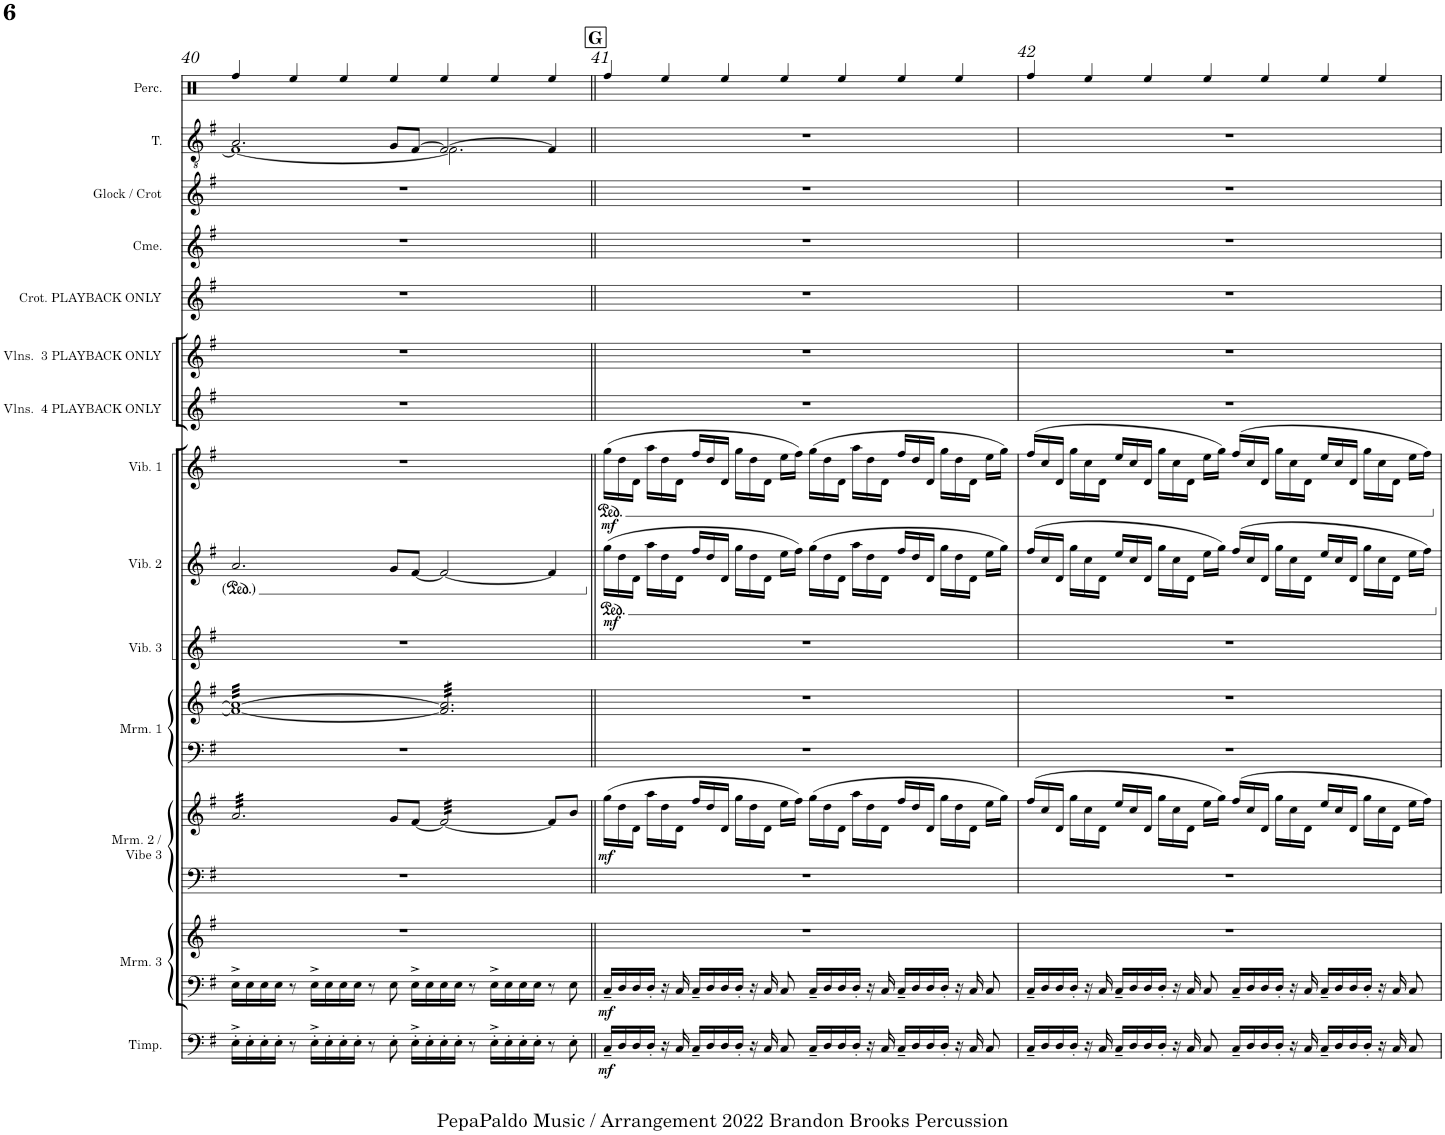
**kern	**dynam	**kern	**kern	**dynam	**kern	**kern	**dynam	**kern	**kern	**kern	**kern	**dynam	**kern	**dynam	**kern	**kern	**kern	**kern	**kern	**kern	**kern
*part14	*part14	*part13	*part13	*part13	*part12	*part12	*part12	*part11	*part11	*part10	*part9	*part9	*part8	*part8	*part7	*part6	*part5	*part4	*part3	*part2	*part1
*staff17	*staff17	*staff16	*staff15	*staff15/16	*staff14	*staff13	*staff13/14	*staff12	*staff11	*staff10	*staff9	*staff9	*staff8	*staff8	*staff7	*staff6	*staff5	*staff4	*staff3	*staff2	*staff1
*I"Timpani	*	*I"Marimba 3	*	*	*I"Marimba 2 /  Vibe 3	*	*	*I"Marimba 1	*	*I"Vibraphone 3	*I"Vibraphone 2	*	*I"Vibraphone 1	*	*I"Violins 4 PLAYBACK ONLY	*I"Violins 3 PLAYBACK ONLY	*I"Crotales PLAYBACK ONLY	*I"Chimes	*I"Glock / Crot	*I"Tenor	*I"Percussion
*I'Timp.	*	*I'Mrm. 3	*	*	*I'Mrm. 2 /  Vibe 3	*	*	*I'Mrm. 1	*	*I'Vib. 3	*I'Vib. 2	*	*I'Vib. 1	*	*I'Vlns.  4 PLAYBACK ONLY	*I'Vlns.  3 PLAYBACK ONLY	*I'Crot. PLAYBACK ONLY	*I'Cme.	*I'Glock / Crot	*I'T.	*I'Perc.
!!LO:PB:g=z
*clefF4	*	*clefF4	*clefG2	*	*clefF4	*clefG2	*	*clefF4	*clefG2	*clefG2	*clefG2	*	*clefG2	*	*clefG2	*clefG2	*clefG2	*clefG2	*clefG2	*clefGv2	*clefX
*	*	*	*	*	*	*	*	*	*	*	*	*	*	*	*	*	*Trd-14c-24	*	*Trd-14c-24	*	*
*k[f#]	*	*k[f#]	*k[f#]	*	*k[f#]	*k[f#]	*	*k[f#]	*k[f#]	*k[f#]	*k[f#]	*	*k[f#]	*	*k[f#]	*k[f#]	*k[f#]	*k[f#]	*k[f#]	*k[f#]	*k[]
*M7/4	*	*M7/4	*M7/4	*	*M7/4	*M7/4	*	*M7/4	*M7/4	*M7/4	*M7/4	*	*M7/4	*	*M7/4	*M7/4	*M7/4	*M7/4	*M7/4	*M7/4	*M7/4
=40	=40	=40	=40	=40	=40	=40	=40	=40	=40	=40	=40	=40	=40	=40	=40	=40	=40	=40	=40	=40	=40
*	*	*	*	*	*	*	*	*	*	*	*	*	*	*	*	*	*	*	*	*^	*
*	*	*	*	*	*	*tremolo	*	*	*	*	*	*	*	*	*	*	*	*	*	*	*	*
*	*	*	*	*	*	*	*	*	*tremolo	*	*	*	*	*	*	*	*	*	*	*	*	*
16E'^\LL	.	16E^\LL	1..r	.	1..r	32a/LLL	.	1..r	32f# 32aLLL	1..r	2.a/	.	1..r	.	1..r	1..r	1..r	1..r	1..r	2.A/	1F#_	4Rff/
.	.	.	.	.	.	32a/	.	.	32f# 32a	.	.	.	.	.	.	.	.	.	.	.	.	.
16E'\	.	16E\	.	.	.	32a/	.	.	32f# 32a	.	.	.	.	.	.	.	.	.	.	.	.	.
.	.	.	.	.	.	32a/	.	.	32f# 32a	.	.	.	.	.	.	.	.	.	.	.	.	.
16E'\	.	16E\	.	.	.	32a/	.	.	32f# 32a	.	.	.	.	.	.	.	.	.	.	.	.	.
.	.	.	.	.	.	32a/	.	.	32f# 32a	.	.	.	.	.	.	.	.	.	.	.	.	.
16E'\JJ	.	16E\JJ	.	.	.	32a/	.	.	32f# 32a	.	.	.	.	.	.	.	.	.	.	.	.	.
.	.	.	.	.	.	32a/	.	.	32f# 32a	.	.	.	.	.	.	.	.	.	.	.	.	.
8r	.	8r	.	.	.	32a/	.	.	32f# 32a	.	.	.	.	.	.	.	.	.	.	.	.	4Ree/
.	.	.	.	.	.	32a/	.	.	32f# 32a	.	.	.	.	.	.	.	.	.	.	.	.	.
.	.	.	.	.	.	32a/	.	.	32f# 32a	.	.	.	.	.	.	.	.	.	.	.	.	.
.	.	.	.	.	.	32a/	.	.	32f# 32a	.	.	.	.	.	.	.	.	.	.	.	.	.
16E'^\LL	.	16E^\LL	.	.	.	32a/	.	.	32f# 32a	.	.	.	.	.	.	.	.	.	.	.	.	.
.	.	.	.	.	.	32a/	.	.	32f# 32a	.	.	.	.	.	.	.	.	.	.	.	.	.
16E'\	.	16E\	.	.	.	32a/	.	.	32f# 32a	.	.	.	.	.	.	.	.	.	.	.	.	.
.	.	.	.	.	.	32a/	.	.	32f# 32a	.	.	.	.	.	.	.	.	.	.	.	.	.
16E'\	.	16E\	.	.	.	32a/	.	.	32f# 32a	.	.	.	.	.	.	.	.	.	.	.	.	4Ree/
.	.	.	.	.	.	32a/	.	.	32f# 32a	.	.	.	.	.	.	.	.	.	.	.	.	.
16E'\JJ	.	16E\JJ	.	.	.	32a/	.	.	32f# 32a	.	.	.	.	.	.	.	.	.	.	.	.	.
.	.	.	.	.	.	32a/	.	.	32f# 32a	.	.	.	.	.	.	.	.	.	.	.	.	.
8r	.	8r	.	.	.	32a/	.	.	32f# 32a	.	.	.	.	.	.	.	.	.	.	.	.	.
.	.	.	.	.	.	32a/	.	.	32f# 32a	.	.	.	.	.	.	.	.	.	.	.	.	.
.	.	.	.	.	.	32a/	.	.	32f# 32a	.	.	.	.	.	.	.	.	.	.	.	.	.
.	.	.	.	.	.	32a/JJJ	.	.	32f# 32a	.	.	.	.	.	.	.	.	.	.	.	.	.
*	*	*	*	*	*	*Xtremolo	*	*	*	*	*	*	*	*	*	*	*	*	*	*	*	*
8E'\	.	8E\	.	.	.	8g/L	.	.	32f# 32a	.	8g/L	.	.	.	.	.	.	.	.	8G/L	.	4Ree/
.	.	.	.	.	.	.	.	.	32f# 32a	.	.	.	.	.	.	.	.	.	.	.	.	.
.	.	.	.	.	.	.	.	.	32f# 32a	.	.	.	.	.	.	.	.	.	.	.	.	.
.	.	.	.	.	.	.	.	.	32f# 32a	.	.	.	.	.	.	.	.	.	.	.	.	.
16E'^\LL	.	16E^\LL	.	.	.	[8f#/J	.	.	32f# 32a	.	[8f#/J	.	.	.	.	.	.	.	.	[8F#/J	.	.
.	.	.	.	.	.	.	.	.	32f# 32a	.	.	.	.	.	.	.	.	.	.	.	.	.
16E'\	.	16E\	.	.	.	.	.	.	32f# 32a	.	.	.	.	.	.	.	.	.	.	.	.	.
.	.	.	.	.	.	.	.	.	32f# 32aJJJ	.	.	.	.	.	.	.	.	.	.	.	.	.
*	*	*	*	*	*	*tremolo	*	*	*	*	*	*	*	*	*	*	*	*	*	*	*	*
16E'\	.	16E\	.	.	.	32f#/LLL	.	.	32f#/] 32a/]LLL	.	2f#/_	.	.	.	.	.	.	.	.	2F#/_	2.F#\]	4Ree/
.	.	.	.	.	.	32f#/	.	.	32f#/ 32a/	.	.	.	.	.	.	.	.	.	.	.	.	.
16E'\JJ	.	16E\JJ	.	.	.	32f#/	.	.	32f#/ 32a/	.	.	.	.	.	.	.	.	.	.	.	.	.
.	.	.	.	.	.	32f#/	.	.	32f#/ 32a/	.	.	.	.	.	.	.	.	.	.	.	.	.
8r	.	8r	.	.	.	32f#/	.	.	32f#/ 32a/	.	.	.	.	.	.	.	.	.	.	.	.	.
.	.	.	.	.	.	32f#/	.	.	32f#/ 32a/	.	.	.	.	.	.	.	.	.	.	.	.	.
.	.	.	.	.	.	32f#/	.	.	32f#/ 32a/	.	.	.	.	.	.	.	.	.	.	.	.	.
.	.	.	.	.	.	32f#/	.	.	32f#/ 32a/	.	.	.	.	.	.	.	.	.	.	.	.	.
16E'^\LL	.	16E^\LL	.	.	.	32f#/	.	.	32f#/ 32a/	.	.	.	.	.	.	.	.	.	.	.	.	4Ree/
.	.	.	.	.	.	32f#/	.	.	32f#/ 32a/	.	.	.	.	.	.	.	.	.	.	.	.	.
16E'\	.	16E\	.	.	.	32f#/	.	.	32f#/ 32a/	.	.	.	.	.	.	.	.	.	.	.	.	.
.	.	.	.	.	.	32f#/	.	.	32f#/ 32a/	.	.	.	.	.	.	.	.	.	.	.	.	.
16E'\	.	16E\	.	.	.	32f#/	.	.	32f#/ 32a/	.	.	.	.	.	.	.	.	.	.	.	.	.
.	.	.	.	.	.	32f#/	.	.	32f#/ 32a/	.	.	.	.	.	.	.	.	.	.	.	.	.
16E'\JJ	.	16E\JJ	.	.	.	32f#/	.	.	32f#/ 32a/	.	.	.	.	.	.	.	.	.	.	.	.	.
.	.	.	.	.	.	32f#/JJJ	.	.	32f#/ 32a/	.	.	.	.	.	.	.	.	.	.	.	.	.
*	*	*	*	*	*	*Xtremolo	*	*	*	*	*	*	*	*	*	*	*	*	*	*	*	*
8r	.	8r	.	.	.	8f#/L]	.	.	32f#/ 32a/	.	4f#/]	.	.	.	.	.	.	.	.	4F#/]	.	4Ree/
.	.	.	.	.	.	.	.	.	32f#/ 32a/	.	.	.	.	.	.	.	.	.	.	.	.	.
.	.	.	.	.	.	.	.	.	32f#/ 32a/	.	.	.	.	.	.	.	.	.	.	.	.	.
.	.	.	.	.	.	.	.	.	32f#/ 32a/	.	.	.	.	.	.	.	.	.	.	.	.	.
8E'\	.	8E\	.	.	.	8b/J	.	.	32f#/ 32a/	.	.	.	.	.	.	.	.	.	.	.	.	.
.	.	.	.	.	.	.	.	.	32f#/ 32a/	.	.	.	.	.	.	.	.	.	.	.	.	.
.	.	.	.	.	.	.	.	.	32f#/ 32a/	.	.	.	.	.	.	.	.	.	.	.	.	.
.	.	.	.	.	.	.	.	.	32f#/ 32a/JJJ	.	.	.	.	.	.	.	.	.	.	.	.	.
*	*	*	*	*	*	*	*	*	*Xtremolo	*	*	*	*	*	*	*	*	*	*	*	*	*
*	*	*	*	*	*	*	*	*	*	*	*	*	*	*	*	*	*	*	*	*v	*v	*
!!LO:REH:place=s1:a:B:cj:fs=14:t=G
=41||	=41||	=41||	=41||	=41||	=41||	=41||	=41||	=41||	=41||	=41||	=41||	=41||	=41||	=41||	=41||	=41||	=41||	=41||	=41||	=41||	=41||
*	*	*	*	*	*	*	*	*	*	*	*ped	*	*	*	*	*	*	*	*	*	*
*	*	*	*	*	*	*	*	*	*	*	*	*	*ped	*	*	*	*	*	*	*	*
!	!LO:DY:b	!	!	!LO:DY:b=2	!	!	!LO:DY:b	!	!	!	!	!LO:DY:b	!	!LO:DY:b	!	!	!	!	!	!	!
16C~/LL	mf	16C~/LL	1..r	mf	1..r	(16gg\LL	mf	1..r	1..r	1..r	(16gg\LL	mf	(16gg\LL	mf	1..r	1..r	1..r	1..r	1..r	1..r	4Rff/
16D/	.	16D/	.	.	.	16dd\	.	.	.	.	16dd\	.	16dd\	.	.	.	.	.	.	.	.
16D/	.	16D/	.	.	.	16d\JJ	.	.	.	.	16d\JJ	.	16d\JJ	.	.	.	.	.	.	.	.
16D'/JJ	.	16D'/JJ	.	.	.	16aa\LL	.	.	.	.	16aa\LL	.	16aa\LL	.	.	.	.	.	.	.	.
16r	.	16r	.	.	.	16dd\	.	.	.	.	16dd\	.	16dd\	.	.	.	.	.	.	.	4Ree/
16C/	.	16C/	.	.	.	16d\JJ	.	.	.	.	16d\JJ	.	16d\JJ	.	.	.	.	.	.	.	.
16C~/LL	.	16C~/LL	.	.	.	16ff#/LL	.	.	.	.	16ff#/LL	.	16ff#/LL	.	.	.	.	.	.	.	.
16D/	.	16D/	.	.	.	16dd/	.	.	.	.	16dd/	.	16dd/	.	.	.	.	.	.	.	.
16D/	.	16D/	.	.	.	16d/JJ	.	.	.	.	16d/JJ	.	16d/JJ	.	.	.	.	.	.	.	4Ree/
16D'/JJ	.	16D'/JJ	.	.	.	16gg\LL	.	.	.	.	16gg\LL	.	16gg\LL	.	.	.	.	.	.	.	.
16r	.	16r	.	.	.	16dd\	.	.	.	.	16dd\	.	16dd\	.	.	.	.	.	.	.	.
16C/	.	16C/	.	.	.	16d\JJ	.	.	.	.	16d\JJ	.	16d\JJ	.	.	.	.	.	.	.	.
8C/	.	8C/	.	.	.	16ee\LL	.	.	.	.	16ee\LL	.	16ee\LL	.	.	.	.	.	.	.	4Ree/
.	.	.	.	.	.	16ff#\JJ)	.	.	.	.	16ff#\JJ)	.	16ff#\JJ)	.	.	.	.	.	.	.	.
16C~/LL	.	16C~/LL	.	.	.	(16gg\LL	.	.	.	.	(16gg\LL	.	(16gg\LL	.	.	.	.	.	.	.	.
16D/	.	16D/	.	.	.	16dd\	.	.	.	.	16dd\	.	16dd\	.	.	.	.	.	.	.	.
16D/	.	16D/	.	.	.	16d\JJ	.	.	.	.	16d\JJ	.	16d\JJ	.	.	.	.	.	.	.	4Ree/
16D'/JJ	.	16D'/JJ	.	.	.	16aa\LL	.	.	.	.	16aa\LL	.	16aa\LL	.	.	.	.	.	.	.	.
16r	.	16r	.	.	.	16dd\	.	.	.	.	16dd\	.	16dd\	.	.	.	.	.	.	.	.
16C/	.	16C/	.	.	.	16d\JJ	.	.	.	.	16d\JJ	.	16d\JJ	.	.	.	.	.	.	.	.
16C~/LL	.	16C~/LL	.	.	.	16ff#/LL	.	.	.	.	16ff#/LL	.	16ff#/LL	.	.	.	.	.	.	.	4Ree/
16D/	.	16D/	.	.	.	16dd/	.	.	.	.	16dd/	.	16dd/	.	.	.	.	.	.	.	.
16D/	.	16D/	.	.	.	16d/JJ	.	.	.	.	16d/JJ	.	16d/JJ	.	.	.	.	.	.	.	.
16D'/JJ	.	16D'/JJ	.	.	.	16gg\LL	.	.	.	.	16gg\LL	.	16gg\LL	.	.	.	.	.	.	.	.
16r	.	16r	.	.	.	16dd\	.	.	.	.	16dd\	.	16dd\	.	.	.	.	.	.	.	4Ree/
16C/	.	16C/	.	.	.	16d\JJ	.	.	.	.	16d\JJ	.	16d\JJ	.	.	.	.	.	.	.	.
8C/	.	8C/	.	.	.	16ee\LL	.	.	.	.	16ee\LL	.	16ee\LL	.	.	.	.	.	.	.	.
.	.	.	.	.	.	16gg\JJ)	.	.	.	.	16gg\JJ)	.	16gg\JJ)	.	.	.	.	.	.	.	.
=42	=42	=42	=42	=42	=42	=42	=42	=42	=42	=42	=42	=42	=42	=42	=42	=42	=42	=42	=42	=42	=42
16C~/LL	.	16C~/LL	1..r	.	1..r	(16ff#/LL	.	1..r	1..r	1..r	(16ff#/LL	.	(16ff#/LL	.	1..r	1..r	1..r	1..r	1..r	1..r	4Rff/
16D/	.	16D/	.	.	.	16cc/	.	.	.	.	16cc/	.	16cc/	.	.	.	.	.	.	.	.
16D/	.	16D/	.	.	.	16d/JJ	.	.	.	.	16d/JJ	.	16d/JJ	.	.	.	.	.	.	.	.
16D'/JJ	.	16D'/JJ	.	.	.	16gg\LL	.	.	.	.	16gg\LL	.	16gg\LL	.	.	.	.	.	.	.	.
16r	.	16r	.	.	.	16cc\	.	.	.	.	16cc\	.	16cc\	.	.	.	.	.	.	.	4Ree/
16C/	.	16C/	.	.	.	16d\JJ	.	.	.	.	16d\JJ	.	16d\JJ	.	.	.	.	.	.	.	.
16C~/LL	.	16C~/LL	.	.	.	16ee/LL	.	.	.	.	16ee/LL	.	16ee/LL	.	.	.	.	.	.	.	.
16D/	.	16D/	.	.	.	16cc/	.	.	.	.	16cc/	.	16cc/	.	.	.	.	.	.	.	.
16D/	.	16D/	.	.	.	16d/JJ	.	.	.	.	16d/JJ	.	16d/JJ	.	.	.	.	.	.	.	4Ree/
16D'/JJ	.	16D'/JJ	.	.	.	16gg\LL	.	.	.	.	16gg\LL	.	16gg\LL	.	.	.	.	.	.	.	.
16r	.	16r	.	.	.	16cc\	.	.	.	.	16cc\	.	16cc\	.	.	.	.	.	.	.	.
16C/	.	16C/	.	.	.	16d\JJ	.	.	.	.	16d\JJ	.	16d\JJ	.	.	.	.	.	.	.	.
8C/	.	8C/	.	.	.	16ee\LL	.	.	.	.	16ee\LL	.	16ee\LL	.	.	.	.	.	.	.	4Ree/
.	.	.	.	.	.	16gg\JJ)	.	.	.	.	16gg\JJ)	.	16gg\JJ)	.	.	.	.	.	.	.	.
16C~/LL	.	16C~/LL	.	.	.	(16ff#/LL	.	.	.	.	(16ff#/LL	.	(16ff#/LL	.	.	.	.	.	.	.	.
16D/	.	16D/	.	.	.	16cc/	.	.	.	.	16cc/	.	16cc/	.	.	.	.	.	.	.	.
16D/	.	16D/	.	.	.	16d/JJ	.	.	.	.	16d/JJ	.	16d/JJ	.	.	.	.	.	.	.	4Ree/
16D'/JJ	.	16D'/JJ	.	.	.	16gg\LL	.	.	.	.	16gg\LL	.	16gg\LL	.	.	.	.	.	.	.	.
16r	.	16r	.	.	.	16cc\	.	.	.	.	16cc\	.	16cc\	.	.	.	.	.	.	.	.
16C/	.	16C/	.	.	.	16d\JJ	.	.	.	.	16d\JJ	.	16d\JJ	.	.	.	.	.	.	.	.
16C~/LL	.	16C~/LL	.	.	.	16ee/LL	.	.	.	.	16ee/LL	.	16ee/LL	.	.	.	.	.	.	.	4Ree/
16D/	.	16D/	.	.	.	16cc/	.	.	.	.	16cc/	.	16cc/	.	.	.	.	.	.	.	.
16D/	.	16D/	.	.	.	16d/JJ	.	.	.	.	16d/JJ	.	16d/JJ	.	.	.	.	.	.	.	.
16D'/JJ	.	16D'/JJ	.	.	.	16gg\LL	.	.	.	.	16gg\LL	.	16gg\LL	.	.	.	.	.	.	.	.
16r	.	16r	.	.	.	16cc\	.	.	.	.	16cc\	.	16cc\	.	.	.	.	.	.	.	4Ree/
16C/	.	16C/	.	.	.	16d\JJ	.	.	.	.	16d\JJ	.	16d\JJ	.	.	.	.	.	.	.	.
8C/	.	8C/	.	.	.	16ee\LL	.	.	.	.	16ee\LL	.	16ee\LL	.	.	.	.	.	.	.	.
.	.	.	.	.	.	16ff#\JJ)	.	.	.	.	16ff#\JJ)	.	16ff#\JJ)	.	.	.	.	.	.	.	.
*	*	*	*	*	*	*	*	*	*	*	*Xped	*	*	*	*	*	*	*	*	*	*
*	*	*	*	*	*	*	*	*	*	*	*	*	*Xped	*	*	*	*	*	*	*	*
=	=	=	=	=	=	=	=	=	=	=	=	=	=	=	=	=	=	=	=	=	=
*-	*-	*-	*-	*-	*-	*-	*-	*-	*-	*-	*-	*-	*-	*-	*-	*-	*-	*-	*-	*-	*-
